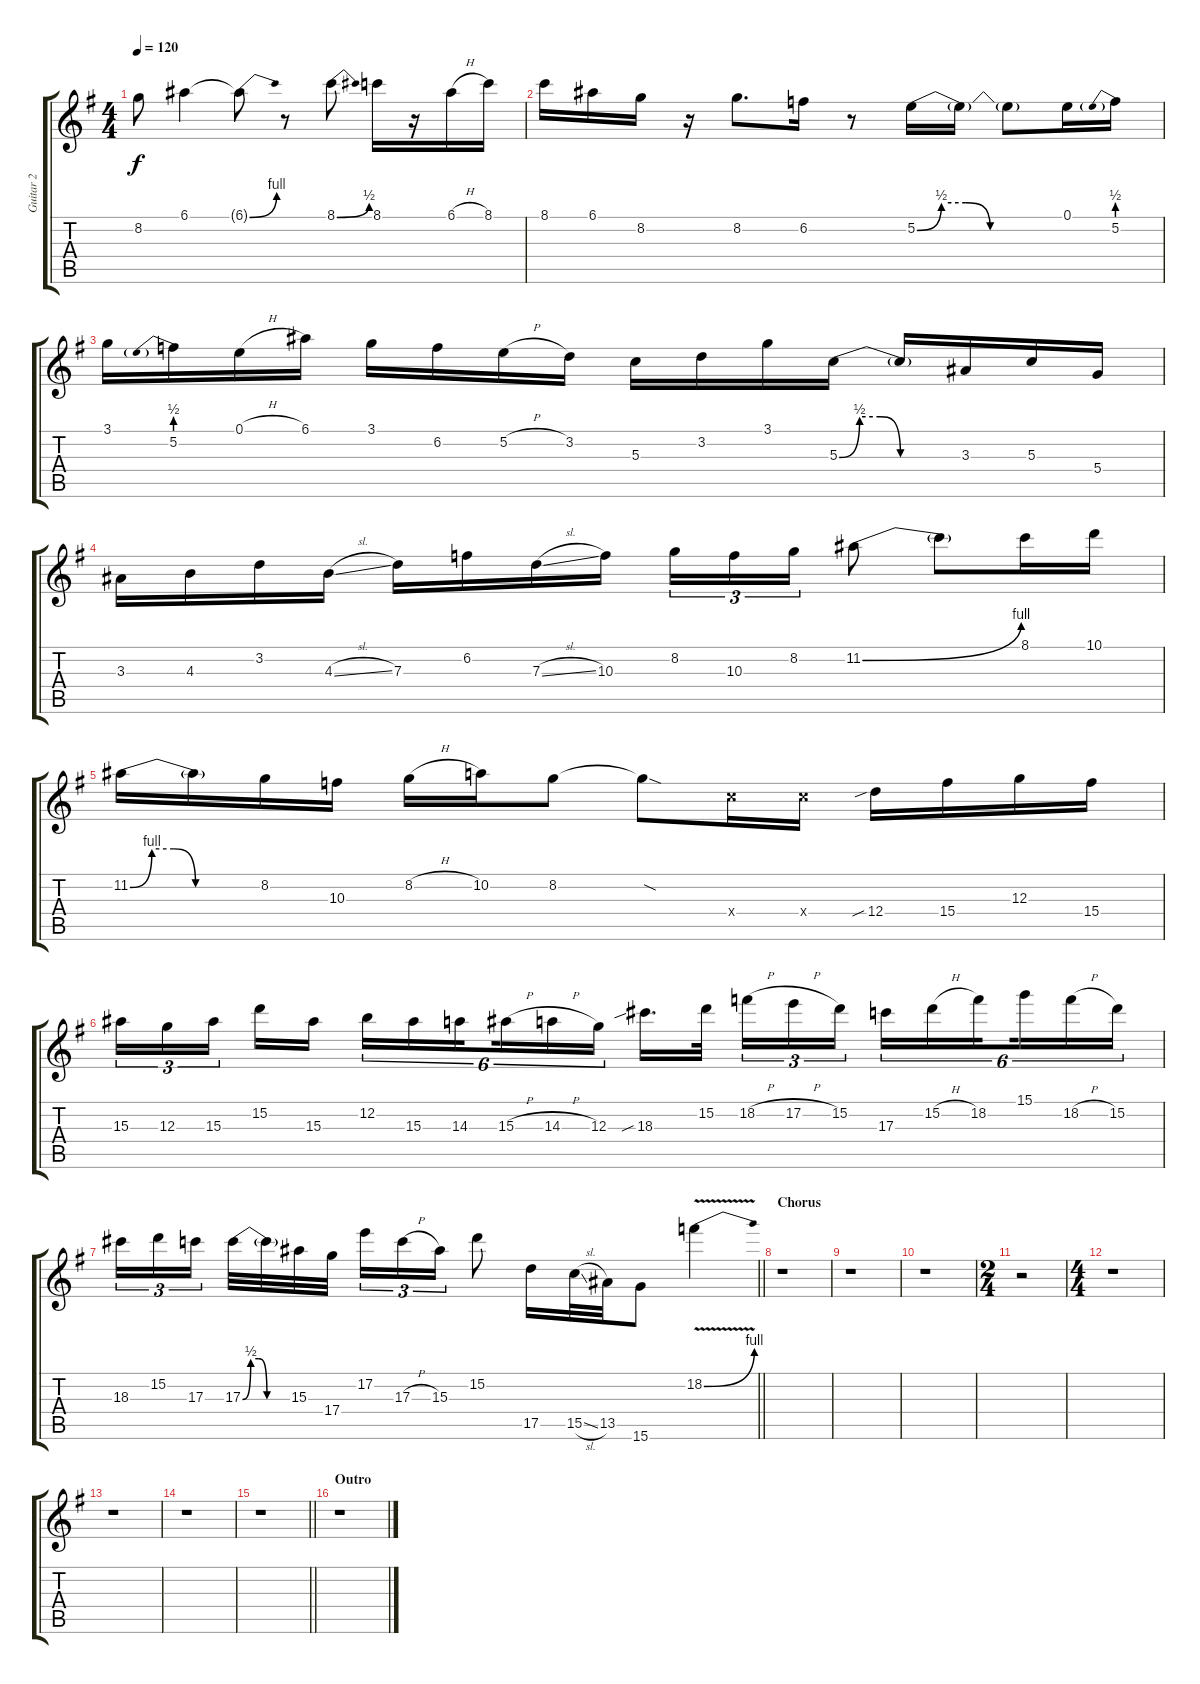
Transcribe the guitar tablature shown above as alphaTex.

\track ("Guitar 2" "Guitar 2") {instrument distortionguitar}
\staff {score tabs}
\tuning (E4 B3 G3 D3 A2 E2) {hide}
\ts (4 4)
\tempo 120
\clef g2
\ks g
8.2{t}.8{dy f} 6.1.4 6.1{be (bend 0 0 60 4) t}.8 r.8 8.1{be (bend 0 0 60 2)}.8 8.1.16 r.16 6.1{h}.16 8.1.16 |
8.1.16 6.1.16 8.2.16 r.16 8.2.8{d} 6.2.16 r.8 5.2{be (custom 0 0 10 2 20 2 30 0 60 0)}.16 5.2{t}.16 5.2{t}.8 0.1.16 5.2{be (prebend 0 2 60 2)}.16 |
3.1.16 5.2{be (prebend 0 2 60 2)}.16 0.1{h}.16 6.1.16 3.1.16 6.2.16 5.2{h}.16 3.2.16 5.3.16 3.2.16 3.1.16 5.3{be (custom 0 0 10 2 20 2 30 0 60 0)}.16 5.3{t}.16 3.3.16 5.3.16 5.4.16 |
3.3.16 4.3.16 3.2.16 4.3{sl}.16 7.3.16 6.2.16 7.3{sl}.16 10.3.16 8.2.16{tu (3 2)} 10.3.16{tu (3 2)} 8.2.16{tu (3 2)} 11.2{be (bend 0 0 60 4)}.8 11.2{t}.8 8.1.16 10.1.16 |
11.2{be (custom 0 0 10 4 20 4 30 0 60 0)}.16 11.2{t}.16 8.2.16 10.3.16 8.2{h}.16 10.2.16 8.2.8 8.2{sod t}.8 10.4{x}.16 10.4{x}.16 12.4{sib}.16 15.4.16 12.3.16 15.4.16 |
15.3.16{tu (3 2)} 12.3.16{tu (3 2)} 15.3.16{tu (3 2) beam splitsecondary} 15.2.16 15.3.16 12.2.16{tu (6 4)} 15.3.16{tu (6 4)} 14.3.16{tu (6 4) beam splitsecondary} 15.3{h}.16{tu (6 4)} 14.3{h}.16{tu (6 4)} 12.3.16{tu (6 4)} 18.3{sib}.16{d} 15.2.32{beam splitsecondary} 18.2{h}.16{tu (3 2)} 17.2{h}.16{tu (3 2)} 15.2.16{tu (3 2)} 17.3.16{tu (6 4)} 15.2{h}.16{tu (6 4)} 18.2.16{tu (6 4) beam splitsecondary} 15.1.16{tu (6 4)} 18.2{h}.16{tu (6 4)} 15.2.16{tu (6 4)} |
\barLineRight lightlight
18.3.16{tu (3 2)} 15.2.16{tu (3 2)} 17.3.16{tu (3 2) beam splitsecondary} 17.3{be (custom 0 0 10 2 20 2 30 0 60 0)}.32 17.3{t}.32 15.3.32 17.4.32 17.2.16{tu (3 2)} 17.3{h}.16{tu (3 2)} 15.3.16{tu (3 2)} 15.2.8 17.5.16 15.5{sl}.32 13.5.32 15.6.8 18.2{be (bend 0 0 60 4) v}.4 |
\section ("" "Chorus")
r.1 |
r.1 |
r.1 |
\ts (2 4)
r.2 |
\ts (4 4)
r.1 |
r.1 |
r.1 |
\barLineRight lightlight
r.1 |
\section ("" "Outro")
r.1
